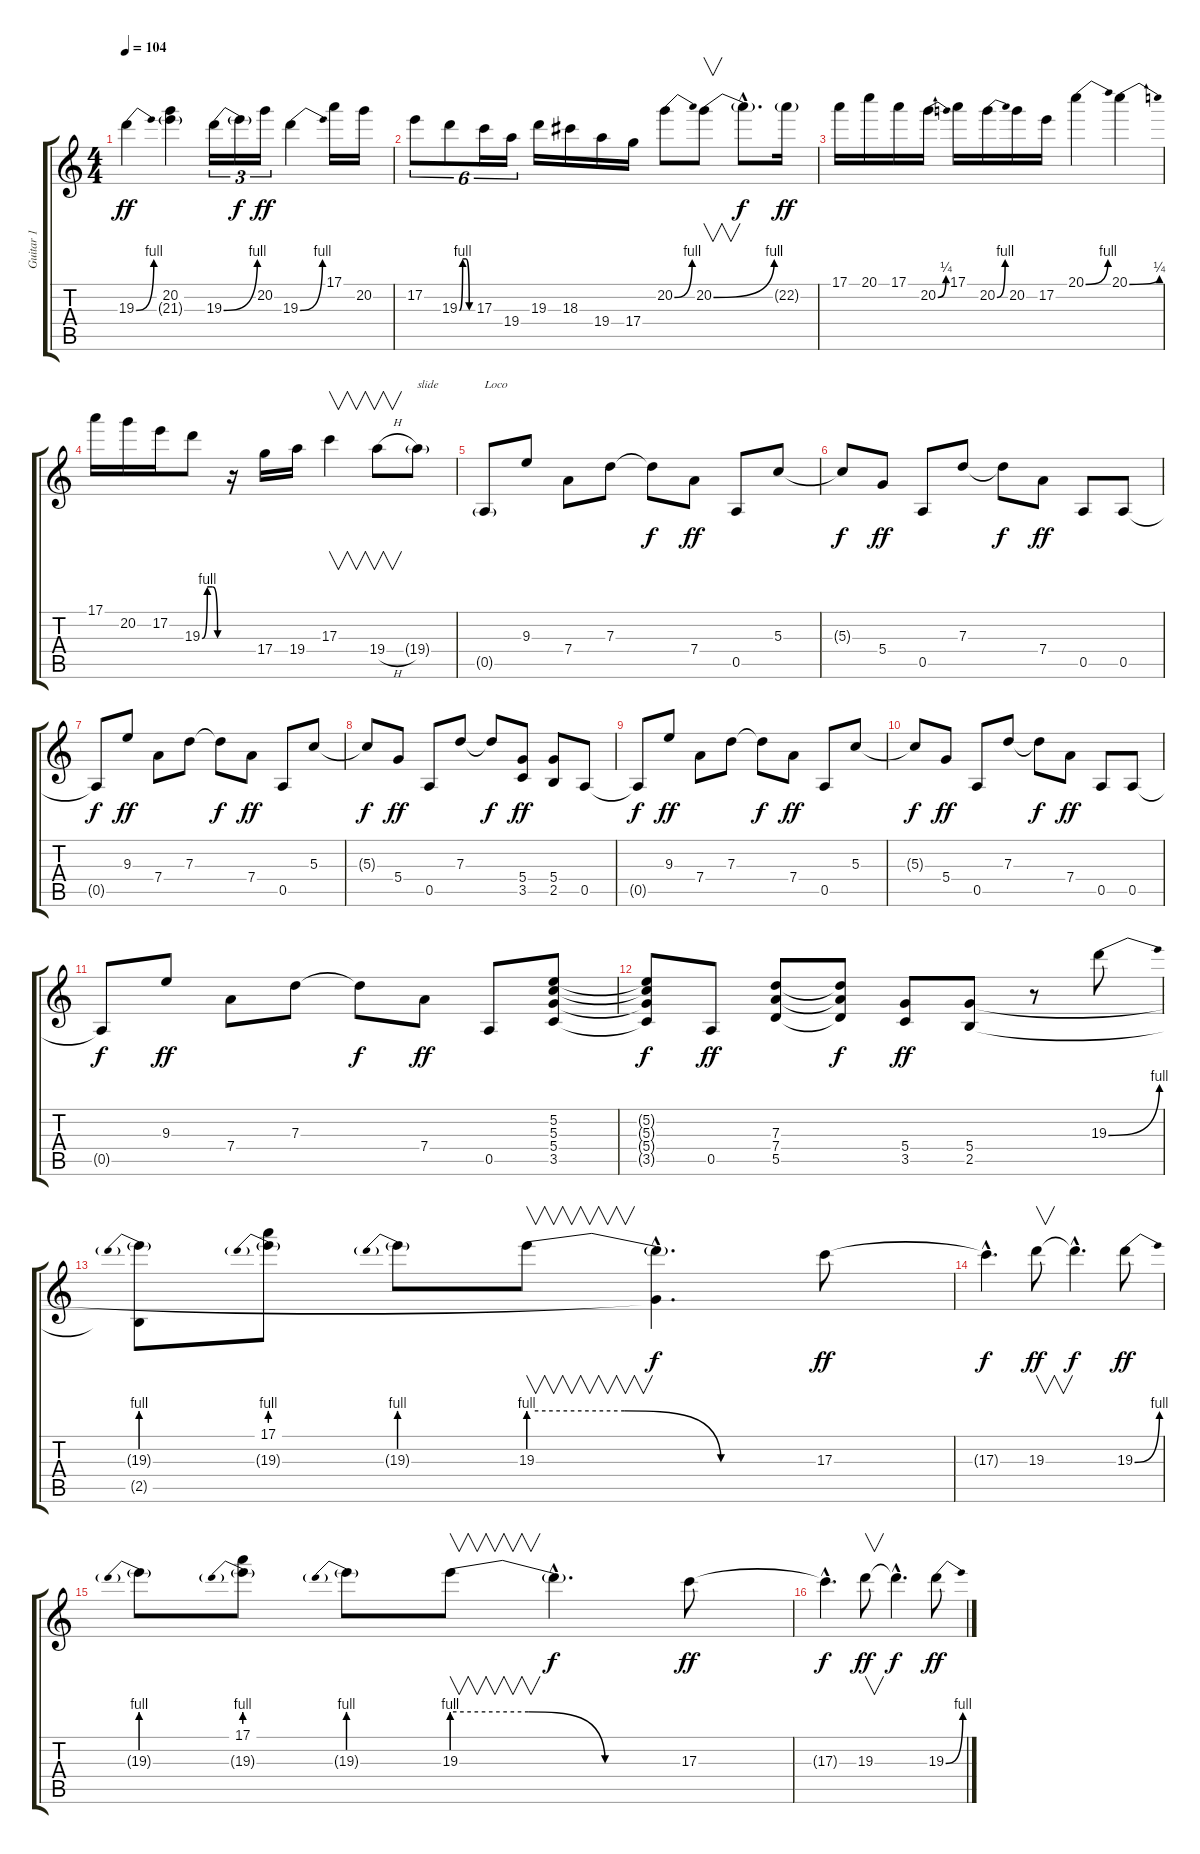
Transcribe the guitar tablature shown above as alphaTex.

\track ("Guitar 1" "Guitar 1") {instrument overdrivenguitar}
\staff {score tabs}
\tuning (E4 B3 G3 D3 A2 E2) {hide}
\ts (4 4)
\tempo 104
\clef g2
\ks c
19.3{be (bend 0 0 60 4)}.4{dy ff} (20.2 21.3{g}).4 19.3{be (bend 0 0 60 4)}.16{tu (3 2)} 19.3{t}.16{tu (3 2) dy f} 20.2.16{tu (3 2) dy ff} 19.3{be (bend 0 0 60 4)}.4 17.1.16 20.2.16 |
17.2.8{tu (6 4)} 19.3{be (custom 0 0 15 4 30 4 45 0 60 0)}.8{tu (6 4)} 17.3.16{tu (6 4)} 19.4.16{tu (6 4)} 19.3.16 18.3.16 19.4.16 17.4.16 20.2{be (bend 0 0 60 4)}.8 20.2{be (bend 0 0 60 4)}.8{v} 20.2{hac t}.8{d dy f} 22.2{g}.16{dy ff} |
17.1.16 20.1.16 17.1.16 20.2{be (bend 0 0 60 1)}.16 17.1.16 20.2{be (bend 0 0 60 4)}.16 20.2.16 17.2.16 20.1{be (bend 0 0 60 4)}.4 20.1{be (bend 0 0 60 1)}.4 |
17.1.16 20.2.16 17.2.16 19.3{be (custom 0 0 15 4 30 4 45 0 60 0)}.8 r.16 17.4.16 19.4.16 17.3.4{v} 19.4{h}.8{v} 19.4{g}.8{txt "slide"} |
0.5{g}.8{txt "Loco"} 9.3.8 7.4.8 7.3.8 7.3{t}.8{dy f} 7.4.8{dy ff} 0.5.8 5.3.8 |
5.3{t}.8{dy f} 5.4.8{dy ff} 0.5.8 7.3.8 7.3{t}.8{dy f} 7.4.8{dy ff} 0.5.8 0.5.8 |
0.5{t}.8{dy f} 9.3.8{dy ff} 7.4.8 7.3.8 7.3{t}.8{dy f} 7.4.8{dy ff} 0.5.8 5.3.8 |
5.3{t}.8{dy f} 5.4.8{dy ff} 0.5.8 7.3.8 7.3{t}.8{dy f} (5.4 3.5).8{dy ff} (5.4 2.5).8 0.5.8 |
0.5{t}.8{dy f} 9.3.8{dy ff} 7.4.8 7.3.8 7.3{t}.8{dy f} 7.4.8{dy ff} 0.5.8 5.3.8 |
5.3{t}.8{dy f} 5.4.8{dy ff} 0.5.8 7.3.8 7.3{t}.8{dy f} 7.4.8{dy ff} 0.5.8 0.5.8 |
0.5{t}.8{dy f} 9.3.8{dy ff} 7.4.8 7.3.8 7.3{t}.8{dy f} 7.4.8{dy ff} 0.5.8 (5.2 5.3 5.4 3.5).8 |
(5.2{t} 5.3{t} 5.4{t} 3.5{t}).8{dy f} 0.5.8{dy ff} (7.3 7.4 5.5).8 (7.3{t} 7.4{t} 5.5{t}).8{dy f} (5.4 3.5).8{dy ff} (5.4 2.5).8 r.8 19.3{be (bend 0 0 60 4)}.8 |
(19.3{be (prebend 0 4 60 4) g} 2.5{t}).8 (17.1 19.3{be (prebend 0 4 60 4) g}).8 19.3{be (prebend 0 4 60 4) g}.8 19.3{be (custom 0 4 20 4 40 0 60 0)}.8{v} (19.3{hac t} 5.4{hac t}).4{d dy f} 17.3.8{dy ff} |
17.3{hac t}.4{d dy f} 19.3.8{v dy ff} 19.3{hac t}.4{d dy f} 19.3{be (bend 0 0 60 4)}.8{dy ff} |
19.3{be (prebend 0 4 60 4) g}.8 (17.1 19.3{be (prebend 0 4 60 4) g}).8 19.3{be (prebend 0 4 60 4) g}.8 19.3{be (custom 0 4 20 4 40 0 60 0)}.8{v} 19.3{hac t}.4{d dy f} 17.3.8{dy ff} |
17.3{hac t}.4{d dy f} 19.3.8{v dy ff} 19.3{hac t}.4{d dy f} 19.3{be (bend 0 0 60 4)}.8{dy ff}
